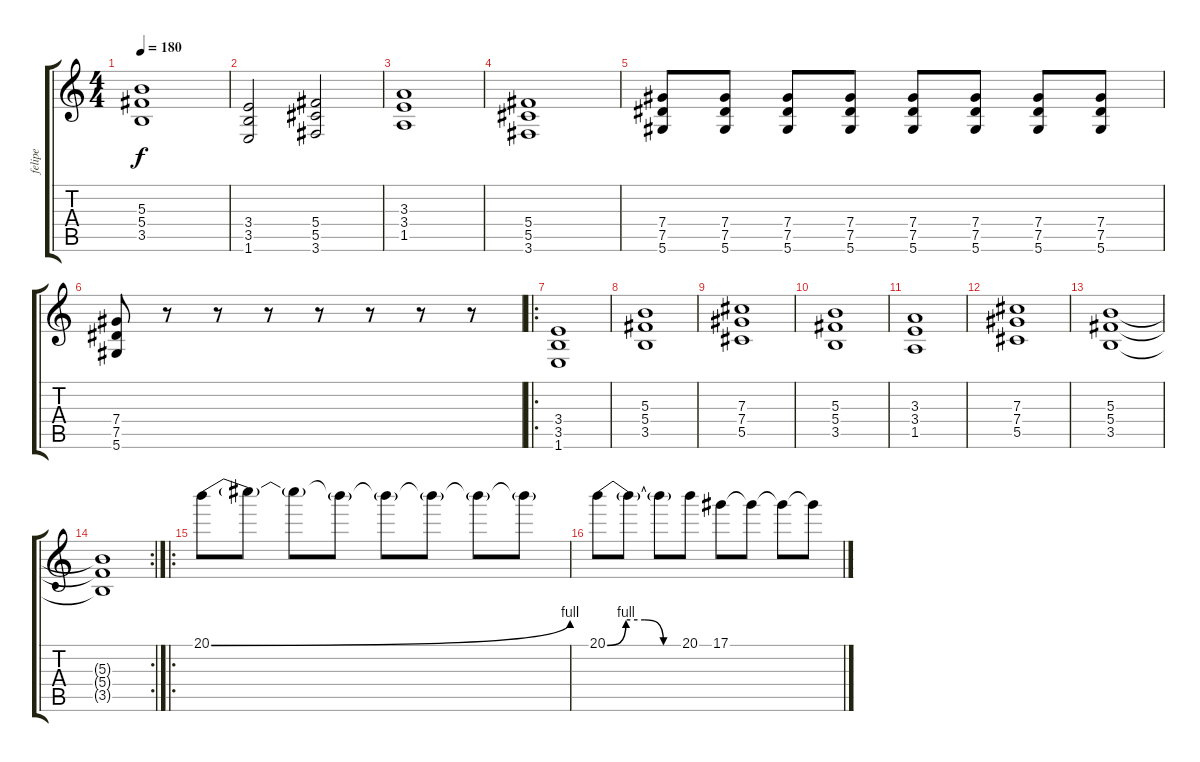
\track ("felipe" "felipe") {instrument distortionguitar}
\staff {score tabs}
\tuning (Eb4 Bb3 Gb3 Db3 Ab2 Eb2) {hide}
\ts (4 4)
\tempo 180
\clef g2
\ks c
(5.3 5.4 3.5).1{dy f} |
(3.4 3.5 1.6).2 (5.4 5.5 3.6).2 |
(3.3 3.4 1.5).1 |
(5.4 5.5 3.6).1 |
(7.4 7.5 5.6).8 (7.4 7.5 5.6).8 (7.4 7.5 5.6).8 (7.4 7.5 5.6).8 (7.4 7.5 5.6).8 (7.4 7.5 5.6).8 (7.4 7.5 5.6).8 (7.4 7.5 5.6).8 |
(7.4 7.5 5.6).8 r.8 r.8 r.8 r.8 r.8 r.8 r.8 |
\ro
(3.4 3.5 1.6).1 |
(5.3 5.4 3.5).1 |
(7.3 7.4 5.5).1 |
(5.3 5.4 3.5).1 |
(3.3 3.4 1.5).1 |
(7.3 7.4 5.5).1 |
(5.3 5.4 3.5).1 |
\rc 2
(5.3{t} 5.4{t} 3.5{t}).1 |
\ro
20.1{be (bend 0 0 60 4)}.8 20.1{t}.8 20.1{t}.8 20.1{t}.8 20.1{t}.8 20.1{t}.8 20.1{t}.8 20.1{t}.8 |
20.1{be (custom 0 0 15 4 30 4 45 0 60 0)}.8 20.1{t}.8 20.1{t}.8 20.1.8 17.1.8 17.1{t}.8 17.1{t}.8 17.1{t}.8
